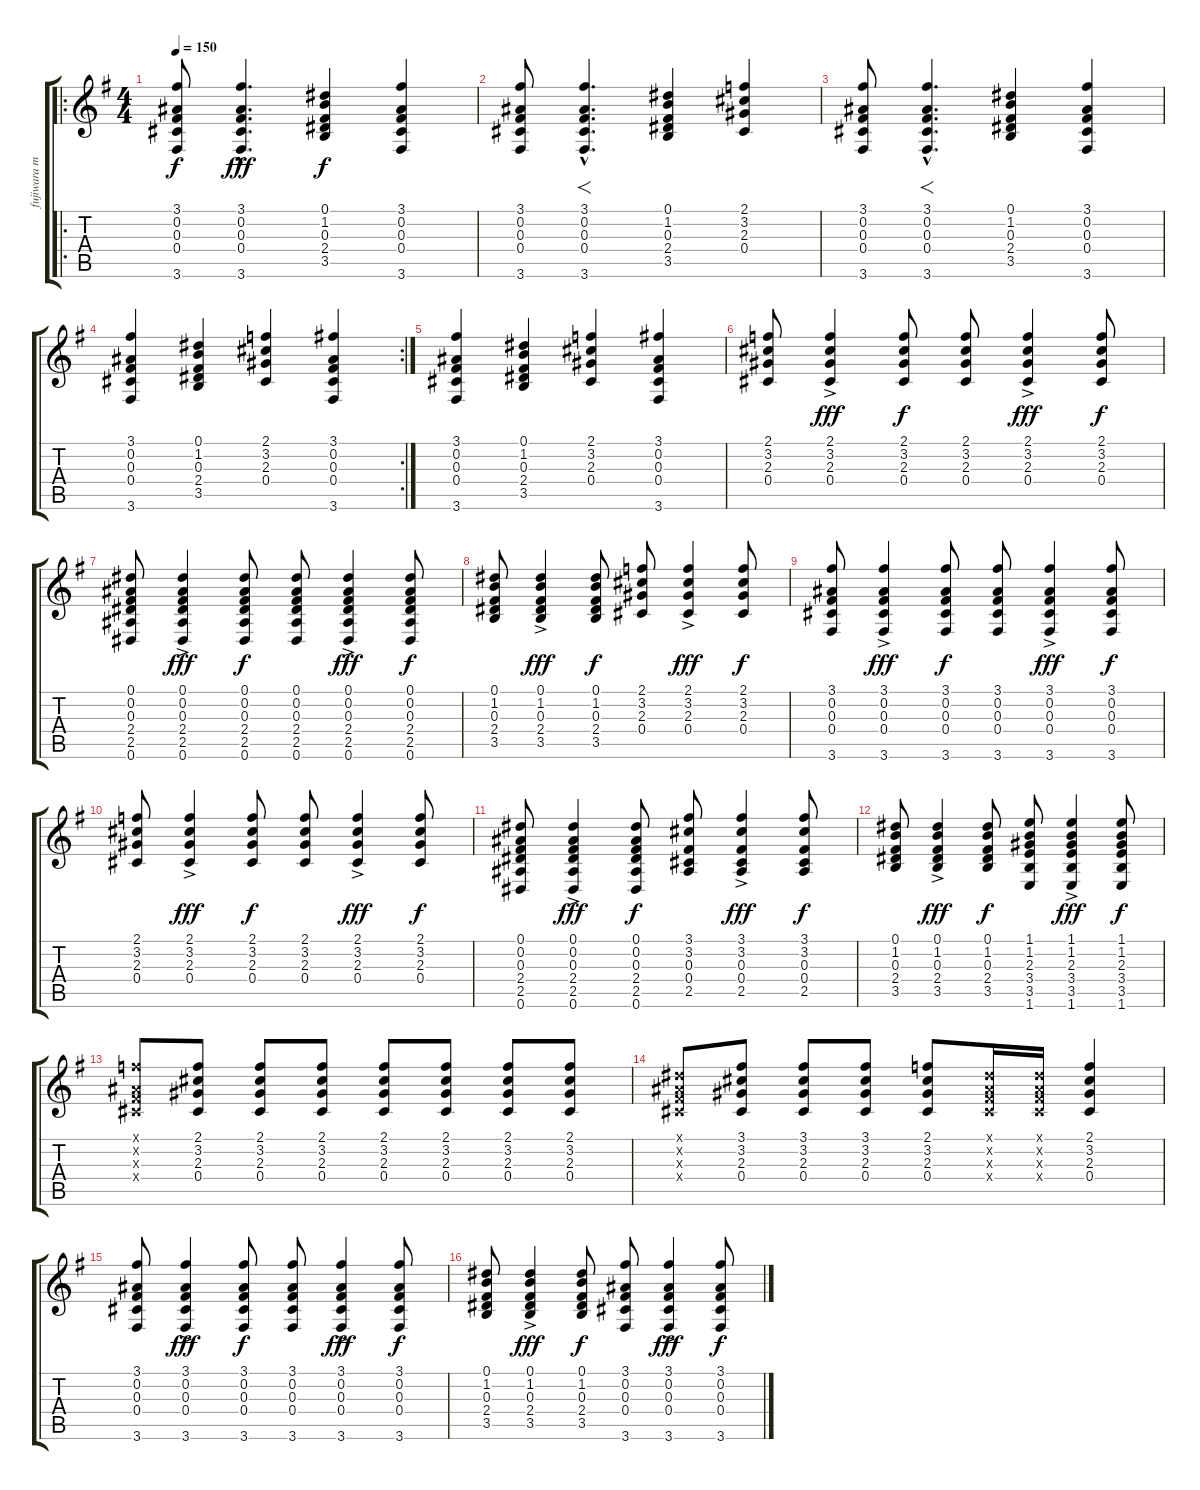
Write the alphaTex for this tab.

\track ("fujiwara motoo - Guitar 1" "fujiwara m") {instrument distortionguitar}
\staff {score tabs}
\tuning (Eb4 Bb3 Gb3 Db3 Ab2 Eb2) {hide}
\ro
\ts (4 4)
\tempo 150
\clef g2
\ks g
(3.1 0.2 0.3 0.4 3.6).8{dy f} (3.1{hac} 0.2{hac} 0.3{hac} 0.4{hac} 3.6{hac}).4{d dy fff} (0.1 1.2 0.3 2.4 3.5).4{dy f} (3.1 0.2 0.3 0.4 3.6).4 |
(3.1 0.2 0.3 0.4 3.6).8 (3.1{hac} 0.2{hac} 0.3{hac} 0.4{hac} 3.6{hac}).4{f d} (0.1 1.2 0.3 2.4 3.5).4 (2.1 3.2 2.3 0.4).4 |
(3.1 0.2 0.3 0.4 3.6).8 (3.1{hac} 0.2{hac} 0.3{hac} 0.4{hac} 3.6{hac}).4{f d} (0.1 1.2 0.3 2.4 3.5).4 (3.1 0.2 0.3 0.4 3.6).4 |
\rc 2
(3.1 0.2 0.3 0.4 3.6).4 (0.1 1.2 0.3 2.4 3.5).4 (2.1 3.2 2.3 0.4).4 (3.1 0.2 0.3 0.4 3.6).4 |
(3.1 0.2 0.3 0.4 3.6).4 (0.1 1.2 0.3 2.4 3.5).4 (2.1 3.2 2.3 0.4).4 (3.1 0.2 0.3 0.4 3.6).4 |
(2.1 3.2 2.3 0.4).8 (2.1 3.2 2.3 0.4{ac}).4{dy fff} (2.1 3.2 2.3 0.4).8{dy f} (2.1 3.2 2.3 0.4).8 (2.1 3.2 2.3 0.4{ac}).4{dy fff} (2.1 3.2 2.3 0.4).8{dy f} |
(0.1 0.2 0.3 2.4 2.5 0.6).8 (0.1 0.2 0.3 2.4 2.5 0.6{ac}).4{dy fff} (0.1 0.2 0.3 2.4 2.5 0.6).8{dy f} (0.1 0.2 0.3 2.4 2.5 0.6).8 (0.1 0.2 0.3 2.4 2.5 0.6{ac}).4{dy fff} (0.1 0.2 0.3 2.4 2.5 0.6).8{dy f} |
(0.1 1.2 0.3 2.4 3.5).8 (0.1{ac} 1.2 0.3 2.4 3.5).4{dy fff} (0.1 1.2 0.3 2.4 3.5).8{dy f} (2.1 3.2 2.3 0.4).8 (2.1{ac} 3.2 2.3 0.4).4{dy fff} (2.1 3.2 2.3 0.4).8{dy f} |
(3.1 0.2 0.3 0.4 3.6).8 (3.1 0.2 0.3 0.4 3.6{ac}).4{dy fff} (3.1 0.2 0.3 0.4 3.6).8{dy f} (3.1 0.2 0.3 0.4 3.6).8 (3.1 0.2 0.3 0.4 3.6{ac}).4{dy fff} (3.1 0.2 0.3 0.4 3.6).8{dy f} |
(2.1 3.2 2.3 0.4).8 (2.1 3.2 2.3 0.4{ac}).4{dy fff} (2.1 3.2 2.3 0.4).8{dy f} (2.1 3.2 2.3 0.4).8 (2.1 3.2 2.3 0.4{ac}).4{dy fff} (2.1 3.2 2.3 0.4).8{dy f} |
(0.1 0.2 0.3 2.4 2.5 0.6).8 (0.1{ac} 0.2 0.3 2.4 2.5 0.6).4{dy fff} (0.1 0.2 0.3 2.4 2.5 0.6).8{dy f} (3.1 3.2 0.3 0.4 2.5).8 (3.1 3.2 0.3 0.4 2.5{ac}).4{dy fff} (3.1 3.2 0.3 0.4 2.5).8{dy f} |
(0.1 1.2 0.3 2.4 3.5).8 (0.1 1.2 0.3 2.4 3.5{ac}).4{dy fff} (0.1 1.2 0.3 2.4 3.5).8{dy f} (1.1 1.2 2.3 3.4 3.5 1.6).8 (1.1 1.2 2.3 3.4 3.5 1.6{ac}).4{dy fff} (1.1 1.2 2.3 3.4 3.5 1.6).8{dy f} |
(2.1{x} 0.2{x} 0.3{x} 0.4{x}).8 (2.1 3.2 2.3 0.4).8 (2.1 3.2 2.3 0.4).8 (2.1 3.2 2.3 0.4).8 (2.1 3.2 2.3 0.4).8 (2.1 3.2 2.3 0.4).8 (2.1 3.2 2.3 0.4).8 (2.1 3.2 2.3 0.4).8 |
(0.1{x} 0.2{x} 0.3{x} 0.4{x}).8 (3.1 3.2 2.3 0.4).8 (3.1 3.2 2.3 0.4).8 (3.1 3.2 2.3 0.4).8 (2.1 3.2 2.3 0.4).8 (0.1{x} 0.2{x} 0.3{x} 0.4{x}).16 (0.1{x} 0.2{x} 0.3{x} 0.4{x}).16 (2.1 3.2 2.3 0.4).4 |
(3.1 0.2 0.3 0.4 3.6).8 (3.1 0.2 0.3 0.4 3.6{ac}).4{dy fff} (3.1 0.2 0.3 0.4 3.6).8{dy f} (3.1 0.2 0.3 0.4 3.6).8 (3.1 0.2 0.3 0.4 3.6{ac}).4{dy fff} (3.1 0.2 0.3 0.4 3.6).8{dy f} |
(0.1 1.2 0.3 2.4 3.5).8 (0.1 1.2 0.3 2.4 3.5{ac}).4{dy fff} (0.1 1.2 0.3 2.4 3.5).8{dy f} (3.1 0.2 0.3 0.4 3.6).8 (3.1 0.2 0.3 0.4 3.6{ac}).4{dy fff} (3.1 0.2 0.3 0.4 3.6).8{dy f}
